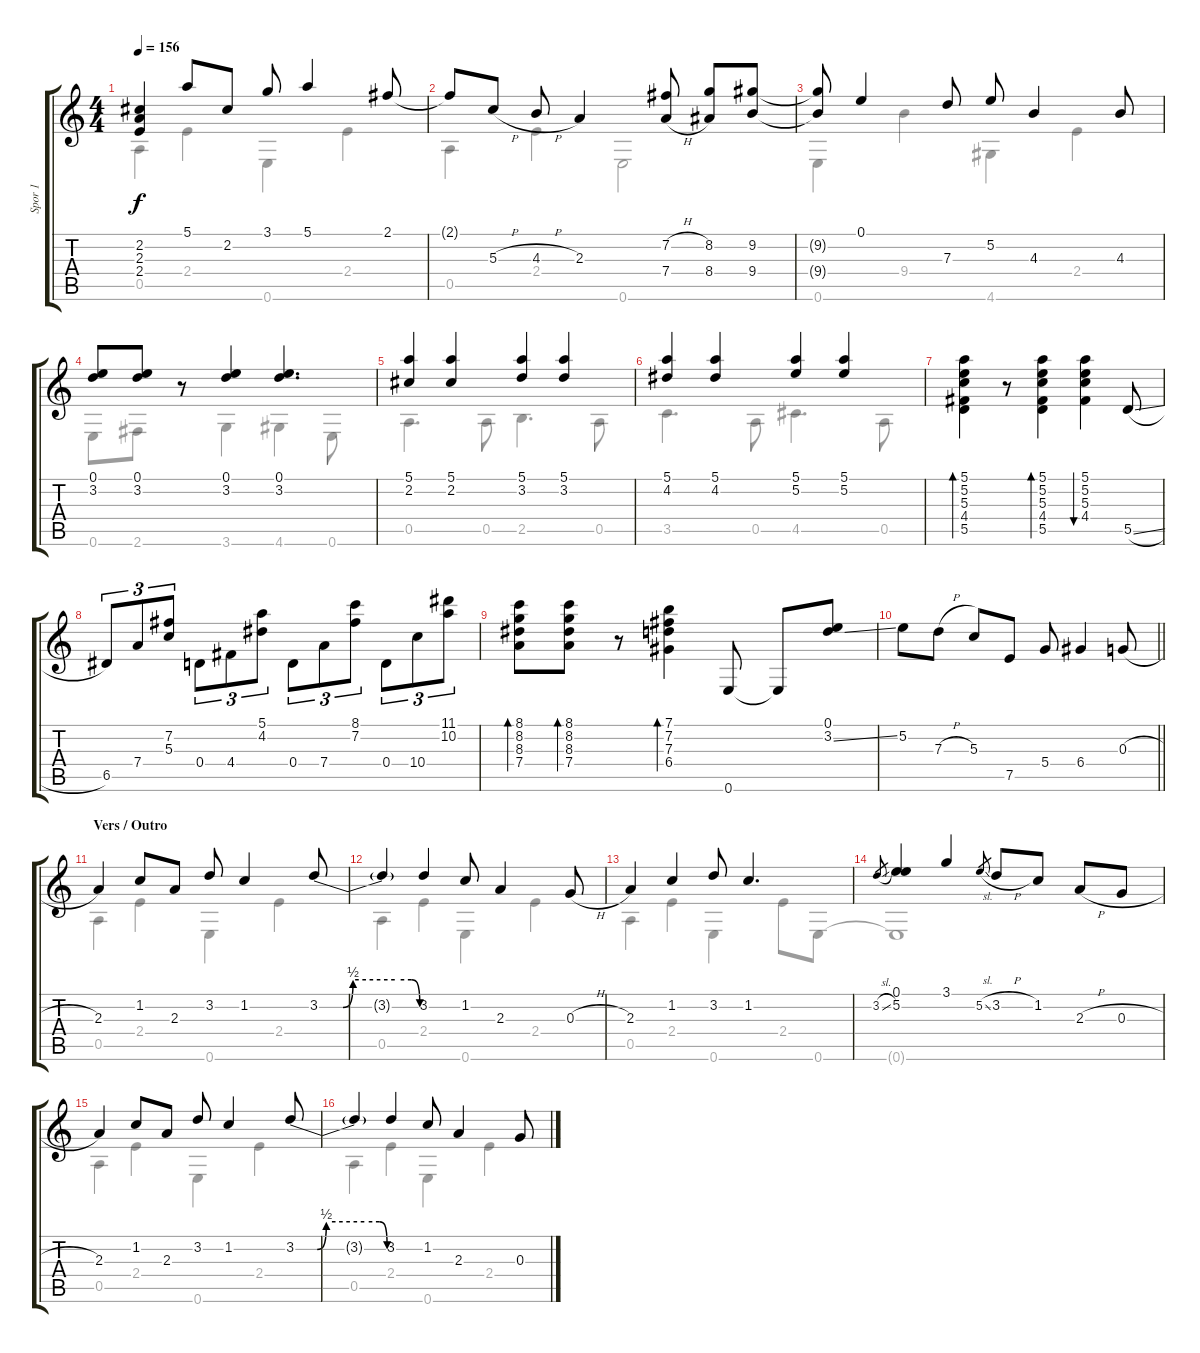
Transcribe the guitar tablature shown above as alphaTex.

\track ("Spor 1" "Spor 1") {instrument acousticguitarsteel}
\staff {score tabs}
\tuning (E4 B3 G3 D3 A2 E2) {hide}
\voice
\ts (4 4)
\tempo 156
\clef g2
\ks aminor
(2.2 2.3 2.4).4{dy f} 5.1.8 2.2.8 3.1.8 5.1.4 2.1.8 |
2.1{t}.8 5.3{h}.8 4.3{h}.8 2.3.4 (7.2{h} 7.4{h}).8 (8.2 8.4).8 (9.2 9.4).8 |
(9.2{t} 9.4{t}).8 0.1.4 7.3.8 5.2.8 4.3.4 4.3.8 |
(0.1 3.2).8 (0.1 3.2).8 r.8 (0.1 3.2).4 (0.1 3.2).4{d} |
(5.1 2.2).4 (5.1 2.2).4 (5.1 3.2).4 (5.1 3.2).4 |
(5.1 4.2).4 (5.1 4.2).4 (5.1 5.2).4 (5.1 5.2).4 |
(5.1 5.2 5.3 4.4 5.5).4{bd 60} r.8 (5.1 5.2 5.3 4.4 5.5).4{bd 60} (5.1 5.2 5.3 4.4).4{bu 60} 5.5{sl}.8 |
6.5.8{tu (3 2)} 7.4.8{tu (3 2)} (7.2 5.3).8{tu (3 2)} 0.4.8{tu (3 2)} 4.4.8{tu (3 2)} (5.1 4.2).8{tu (3 2)} 0.4.8{tu (3 2)} 7.4.8{tu (3 2)} (8.1 7.2).8{tu (3 2)} 0.4.8{tu (3 2)} 10.4.8{tu (3 2)} (11.1 10.2).8{tu (3 2)} |
(8.1 8.2 8.3 7.4).8{bd 60} (8.1 8.2 8.3 7.4).8{bd 60} r.8 (7.1 7.2 7.3 6.4).4{bd 60} 0.6.8 0.6{t}.8 (0.1 3.2{ss}).8 |
\barLineRight lightlight
5.2.8 7.3{h}.8 5.3.8 7.5.8 5.4.8 6.4.4 0.3{h}.8 |
\section ("" "Vers / Outro")
2.3.4 1.2.8 2.3.8 3.2.8 1.2.4 3.2{be (custom 0 0 14 0 20 2 45 2 55 2 60 0)}.8 |
3.2{t}.4 3.2.4 1.2.8 2.3.4 0.3{h}.8 |
2.3.4 1.2.4 3.2.8 1.2.4{d} |
3.2{sl}.8{gr} (0.1 5.2).4 3.1.4 5.2{sl}.8{gr} 3.2{h}.8 1.2.8 2.3{h}.8 0.3{h}.8 |
2.3.4 1.2.8 2.3.8 3.2.8 1.2.4 3.2{be (custom 0 0 14 0 20 2 45 2 55 2 60 0)}.8 |
3.2{t}.4 3.2.4 1.2.8 2.3.4 0.3{h}.8
\voice
\clef g2
\ottava regular
\simile none
\ks aminor
0.5.4{dy f} 2.4.4 0.6.4 2.4.4 |
0.5.4 2.4.4 0.6.2 |
0.6.4 9.4.4 4.6.4 2.4.4 |
0.6.8 2.6.8 r.8 3.6.4 4.6.4 0.6.8 |
0.5.4{d} 0.5.8 2.5.4{d} 0.5.8 |
3.5.4{d} 0.5.8 4.5.4{d} 0.5.8 |
|
|
|
\barLineRight lightlight
|
0.5.4 2.4.4 0.6.4 2.4.4 |
0.5.4 2.4.4 0.6.4 2.4.4 |
0.5.4 2.4.4 0.6.4 2.4.8 0.6.8 |
0.6{t}.1 |
0.5.4 2.4.4 0.6.4 2.4.4 |
0.5.4 2.4.4 0.6.4 2.4.4
